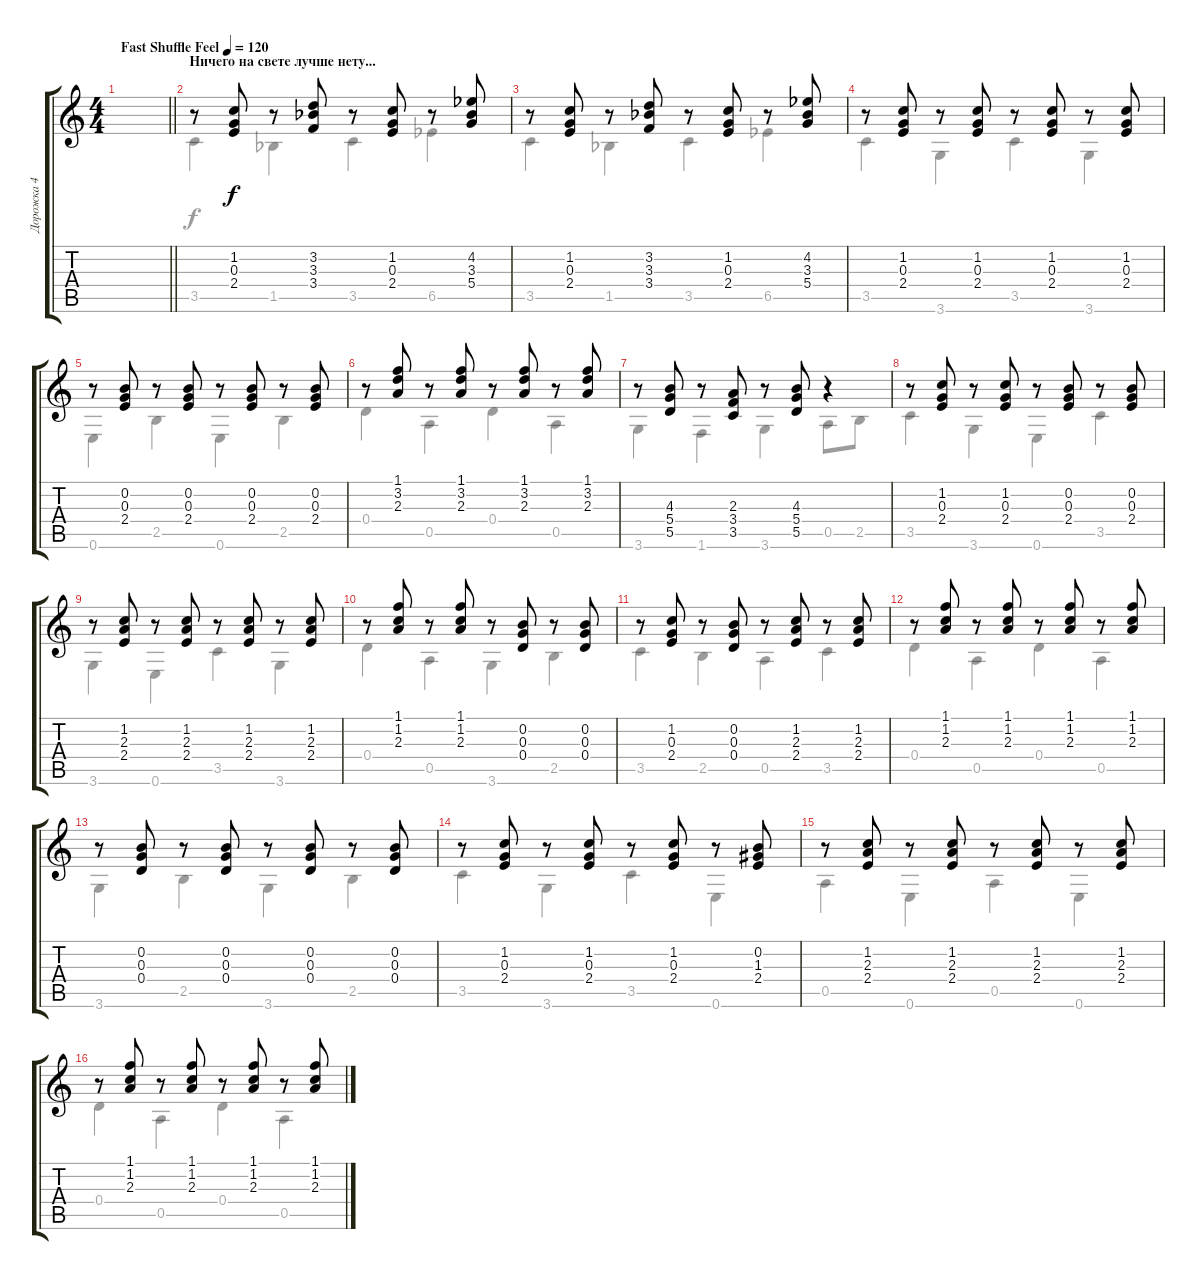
\track ("Дорожка 4" "Дорожка 4") {instrument acousticguitarnylon}
\staff {score tabs}
\tuning (E4 B3 G3 D3 A2 E2) {hide}
\voice
\ts (4 4)
\tempo (120 "Fast Shuffle Feel")
\clef g2
\barLineRight lightlight
\ks c
|
\section ("" "Ничего на свете лучше нету...")
r.8 (1.2 0.3 2.4).8 r.8 (3.2 3.3{acc b} 3.4).8 r.8 (1.2 0.3 2.4).8 r.8 (4.2{acc b} 3.3{acc b} 5.4).8 |
r.8 (1.2 0.3 2.4).8 r.8 (3.2 3.3{acc b} 3.4).8 r.8 (1.2 0.3 2.4).8 r.8 (4.2{acc b} 3.3{acc b} 5.4).8 |
r.8 (1.2 0.3 2.4).8 r.8 (1.2 0.3 2.4).8 r.8 (1.2 0.3 2.4).8 r.8 (1.2 0.3 2.4).8 |
r.8 (0.2 0.3 2.4).8 r.8 (0.2 0.3 2.4).8 r.8 (0.2 0.3 2.4).8 r.8 (0.2 0.3 2.4).8 |
r.8 (1.1 3.2 2.3).8 r.8 (1.1 3.2 2.3).8 r.8 (1.1 3.2 2.3).8 r.8 (1.1 3.2 2.3).8 |
r.8 (4.3 5.4 5.5).8 r.8 (2.3 3.4 3.5).8 r.8 (4.3 5.4 5.5).8 r.4 |
r.8 (1.2 0.3 2.4).8 r.8 (1.2 0.3 2.4).8 r.8 (0.2 0.3 2.4).8 r.8 (0.2 0.3 2.4).8 |
r.8 (1.2 2.3 2.4).8 r.8 (1.2 2.3 2.4).8 r.8 (1.2 2.3 2.4).8 r.8 (1.2 2.3 2.4).8 |
r.8 (1.1 1.2 2.3).8 r.8 (1.1 1.2 2.3).8 r.8 (0.2 0.3 0.4).8 r.8 (0.2 0.3 0.4).8 |
r.8 (1.2 0.3 2.4).8 r.8 (0.2 0.3 0.4).8 r.8 (1.2 2.3 2.4).8 r.8 (1.2 2.3 2.4).8 |
r.8 (1.1 1.2 2.3).8 r.8 (1.1 1.2 2.3).8 r.8 (1.1 1.2 2.3).8 r.8 (1.1 1.2 2.3).8 |
r.8 (0.2 0.3 0.4).8 r.8 (0.2 0.3 0.4).8 r.8 (0.2 0.3 0.4).8 r.8 (0.2 0.3 0.4).8 |
r.8 (1.2 0.3 2.4).8 r.8 (1.2 0.3 2.4).8 r.8 (1.2 0.3 2.4).8 r.8 (0.2 1.3 2.4).8 |
r.8 (1.2 2.3 2.4).8 r.8 (1.2 2.3 2.4).8 r.8 (1.2 2.3 2.4).8 r.8 (1.2 2.3 2.4).8 |
r.8 (1.1 1.2 2.3).8 r.8 (1.1 1.2 2.3).8 r.8 (1.1 1.2 2.3).8 r.8 (1.1 1.2 2.3).8
\voice
\clef g2
\ottava regular
\simile none
\barLineRight lightlight
\ks c
|
3.5.4 1.5{acc b}.4 3.5.4 6.5{acc b}.4 |
3.5.4 1.5{acc b}.4 3.5.4 6.5{acc b}.4 |
3.5.4 3.6.4 3.5.4 3.6.4 |
0.6.4 2.5.4 0.6.4 2.5.4 |
0.4.4 0.5.4 0.4.4 0.5.4 |
3.6.4 1.6.4 3.6.4 0.5.8 2.5.8 |
3.5.4 3.6.4 0.6.4 3.5.4 |
3.6.4 0.6.4 3.5.4 3.6.4 |
0.4.4 0.5.4 3.6.4 2.5.4 |
3.5.4 2.5.4 0.5.4 3.5.4 |
0.4.4 0.5.4 0.4.4 0.5.4 |
3.6.4 2.5.4 3.6.4 2.5.4 |
3.5.4 3.6.4 3.5.4 0.6.4 |
0.5.4 0.6.4 0.5.4 0.6.4 |
0.4.4 0.5.4 0.4.4 0.5.4
